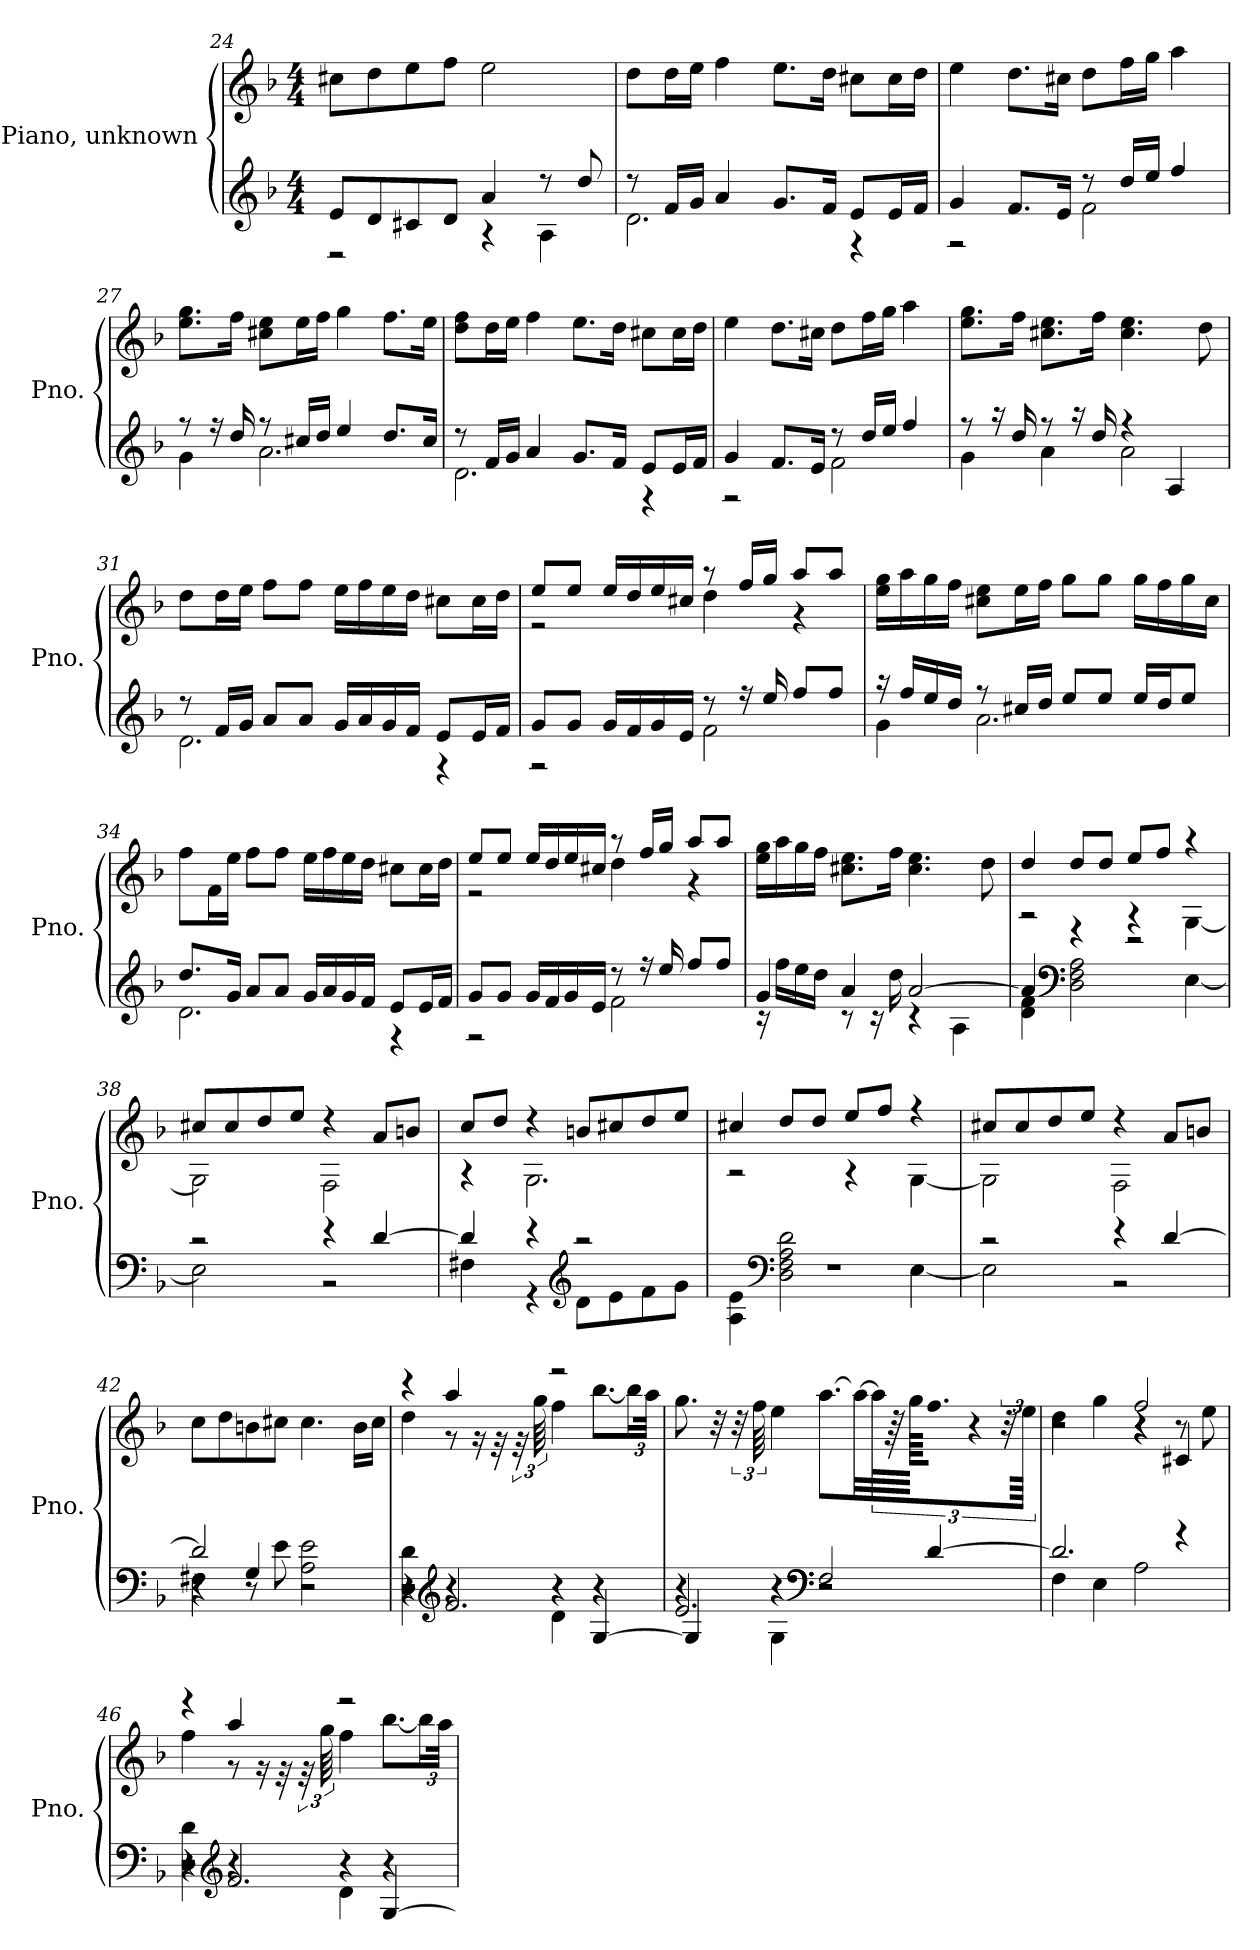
**kern	**kern
*part1	*part1
*staff2	*staff1
*I"Piano, unknown	*
*I'Pno.	*
*clefG2	*clefG2
*k[b-]	*k[b-]
*M4/4	*M4/4
=24	=24
*^	*
8e/L	2r	8cc#X\L
8d/	.	8dd\
8c#X/	.	8ee\
8d/J	.	8ff\J
4a/	4r	2ee\
8r	4A\	.
8dd/	.	.
=25	=25	=25
8r	2.d\	8dd\L
16f/LL	.	16dd\L
16g/JJ	.	16ee\JJ
4a/	.	4ff\
8.g/L	.	8.ee\L
16f/Jk	.	16dd\Jk
8e/L	4r	8cc#X\L
16e/L	.	16cc#\L
16f/JJ	.	16dd\JJ
=26	=26	=26
4g/	2r	4ee\
8.f/L	.	8.dd\L
16e/Jk	.	16cc#X\Jk
8r	2f\	8dd\L
16dd/LL	.	16ff\L
16ee/JJ	.	16gg\JJ
4ff/	.	4aa\
!!LO:PB:g=z
=27	=27	=27
8r	4g\	8.ee\ 8.gg\L
16r	.	.
16dd/	.	16ff\Jk
8r	2.a\	8cc#X\ 8ee\L
16cc#X/LL	.	16ee\L
16dd/JJ	.	16ff\JJ
4ee/	.	4gg\
8.dd/L	.	8.ff\L
16cc#/Jk	.	16ee\Jk
=28	=28	=28
8r	2.d\	8dd\ 8ff\L
16f/LL	.	16dd\L
16g/JJ	.	16ee\JJ
4a/	.	4ff\
8.g/L	.	8.ee\L
16f/Jk	.	16dd\Jk
8e/L	4r	8cc#X\L
16e/L	.	16cc#\L
16f/JJ	.	16dd\JJ
=29	=29	=29
4g/	2r	4ee\
8.f/L	.	8.dd\L
16e/Jk	.	16cc#X\Jk
8r	2f\	8dd\L
16dd/LL	.	16ff\L
16ee/JJ	.	16gg\JJ
4ff/	.	4aa\
=30	=30	=30
8r	4g\	8.ee\ 8.gg\L
16r	.	.
16dd/	.	16ff\Jk
8r	4a\	8.cc#X\ 8.ee\L
16r	.	.
16dd/	.	16ff\Jk
4r	2a\	4.cc#\ 4.ee\
4A/	.	.
.	.	8dd\
!!LO:LB:g=z
=31	=31	=31
8r	2.d\	8dd\L
16f/LL	.	16dd\L
16g/JJ	.	16ee\JJ
8a/L	.	8ff\L
8a/J	.	8ff\J
16g/LL	.	16ee\LL
16a/	.	16ff\
16g/	.	16ee\
16f/JJ	.	16dd\JJ
8e/L	4r	8cc#X\L
16e/L	.	16cc#\L
16f/JJ	.	16dd\JJ
=32	=32	=32
*	*	*^
8g/L	2r	8ee/L	2r
8g/J	.	8ee/J	.
16g/LL	.	16ee/LL	.
16f/	.	16dd/	.
16g/	.	16ee/	.
16e/JJ	.	16cc#X/JJ	.
8r	2f\	8r	4dd\
16r	.	16ff/LL	.
16ee/	.	16gg/JJ	.
8ff/L	.	8aa/L	4r
8ff/J	.	8aa/J	.
*	*	*v	*v
=33	=33	=33
16r	4g\	16ee\ 16gg\LL
16ff/LL	.	16aa\
16ee/	.	16gg\
16dd/JJ	.	16ff\JJ
8r	2.a\	8cc#X\ 8ee\L
16cc#X/LL	.	16ee\L
16dd/JJ	.	16ff\JJ
8ee/L	.	8gg\L
8ee/J	.	8gg\J
16ee/LL	.	16gg\LL
16dd/J	.	16ff\
8ee/J	.	16gg\
.	.	16cc#\JJ
!!LO:LB:g=z
=34	=34	=34
8.dd/L	2.d\	8ff\L
.	.	16f\L
16g/Jk	.	16ee\JJ
8a/L	.	8ff\L
8a/J	.	8ff\J
16g/LL	.	16ee\LL
16a/	.	16ff\
16g/	.	16ee\
16f/JJ	.	16dd\JJ
8e/L	4r	8cc#X\L
16e/L	.	16cc#\L
16f/JJ	.	16dd\JJ
=35	=35	=35
*	*	*^
8g/L	2r	8ee/L	2r
8g/J	.	8ee/J	.
16g/LL	.	16ee/LL	.
16f/	.	16dd/	.
16g/	.	16ee/	.
16e/JJ	.	16cc#X/JJ	.
8r	2f\	8r	4dd\
16r	.	16ff/LL	.
16ee/	.	16gg/JJ	.
8ff/L	.	8aa/L	4r
8ff/J	.	8aa/J	.
*	*	*v	*v
=36	=36	=36
4g/	16r	16ee\ 16gg\LL
.	16ff\LL	16aa\
.	16ee\	16gg\
.	16dd\JJ	16ff\JJ
4a/	8r	8.cc#X\ 8.ee\L
.	16r	.
.	16dd\	16ff\Jk
[2a/	4r	4.cc#\ 4.ee\
.	4A\	.
.	.	8dd\
=37	=37	=37
*	*	*^
4a/]	4d\ 4f\	4dd/	2r
*clefF4	*	*	*
4r	2D\ 2F\ 2A\	8dd/L	.
.	.	8dd/J	.
2r	.	8ee/L	4r
.	.	8ff/J	.
.	[4E\	4r	[4G\
!!LO:LB:g=z	!!
=38	=38	=38	=38
2r	2E\]	8cc#X/L	2G\]
.	.	8cc#/	.
.	.	8dd/	.
.	.	8ee/J	.
4r	2r	4r	2F\
[4d/	.	8a/L	.
.	.	8bn/J	.
=39	=39	=39	=39
4d/]	4F#X\	8cc/L	4r
.	.	8dd/J	.
4r	4r	4r	2.G\
*clefG2	*	*	*
2r	8d\L	8bn/L	.
.	8e\	8cc#X/	.
.	8f\	8dd/	.
.	8g\J	8ee/J	.
=40	=40	=40	=40
1r	4A\ 4e\	4cc#X/	2r
*clefF4	*	*	*
.	2D\ 2F\ 2A\ 2d\	8dd/L	.
.	.	8dd/J	.
.	.	8ee/L	4r
.	.	8ff/J	.
.	[4E\	4r	[4G\
=41	=41	=41	=41
2r	2E\]	8cc#X/L	2G\]
.	.	8cc#/	.
.	.	8dd/	.
.	.	8ee/J	.
4r	2r	4r	2F\
[4d/	.	8a/L	.
.	.	8bn/J	.
*	*	*v	*v
!!LO:LB:g=z
=42	=42	=42
*	*^	*
2d/]	4F#X\	4r	8cc\L
.	.	.	8dd\
.	8r	4G/	8bn\
.	8e\	.	8cc#X\J
2r	2A\ 2e\	2r	4.cc#\
.	.	.	16b\LL
.	.	.	16cc#\JJ
=43	=43	=43	=43
*	*	*	*^
4r	4D\ 4d\	2r	4r	4dd\
*clefG2	*	*	*	*
2.f/	4r	.	4aa/	8r
.	.	.	.	16r
.	.	.	.	32r
.	.	.	.	48r
.	.	.	.	96gg\
.	4d\	4r	2r	4ff\
.	4r	[4G/	.	[8.bb-\L
*	*	*	*	*Xbrackettup
.	.	.	.	24bb-\L]
.	.	.	.	48aa\JJk
*	*	*	*v	*v
=44	=44	=44	=44
2.e/	4r	4G/]	8.gg\
.	.	.	32r
*	*	*	*brackettup
.	.	.	48r
.	.	.	96ff\
.	4G\	4r	4ee\
*clefF4	*	*	*
.	2r	2F/	[8.aa\L
.	.	.	32aa\LL_
.	.	.	96aa\JJJk]
.	.	.	96r
.	.	.	96gg\KKKL
[4d/	.	.	8.ff\J
.	.	.	32r
.	.	.	48r
.	.	.	96ee\
*	*v	*v	*
!!LO:LB:g=z
=45	=45	=45
*	*	*^
*	*	*	*^
2.d/]	4F\	2r	4dd\	2r
.	4E\	.	4gg\	.
.	2A\	2ff/	4r	4r
4r	.	.	8r	4c#X/
.	.	.	8ee\	.
*	*	*	*v	*v
=46	=46	=46	=46
*	*^	*	*
4r	4D\ 4d\	2r	4r	4ff\
*clefG2	*	*	*	*
2.f/	4r	.	4aa/	8r
.	.	.	.	16r
.	.	.	.	32r
.	.	.	.	48r
.	.	.	.	96gg\
.	4d\	4r	2r	4ff\
.	4r	[4G/	.	[8.bb-\L
*	*	*	*	*Xbrackettup
.	.	.	.	24bb-\L]
.	.	.	.	48aa\JJk
*v	*v	*v	*	*
*	*v	*v
=	=
*-	*-
